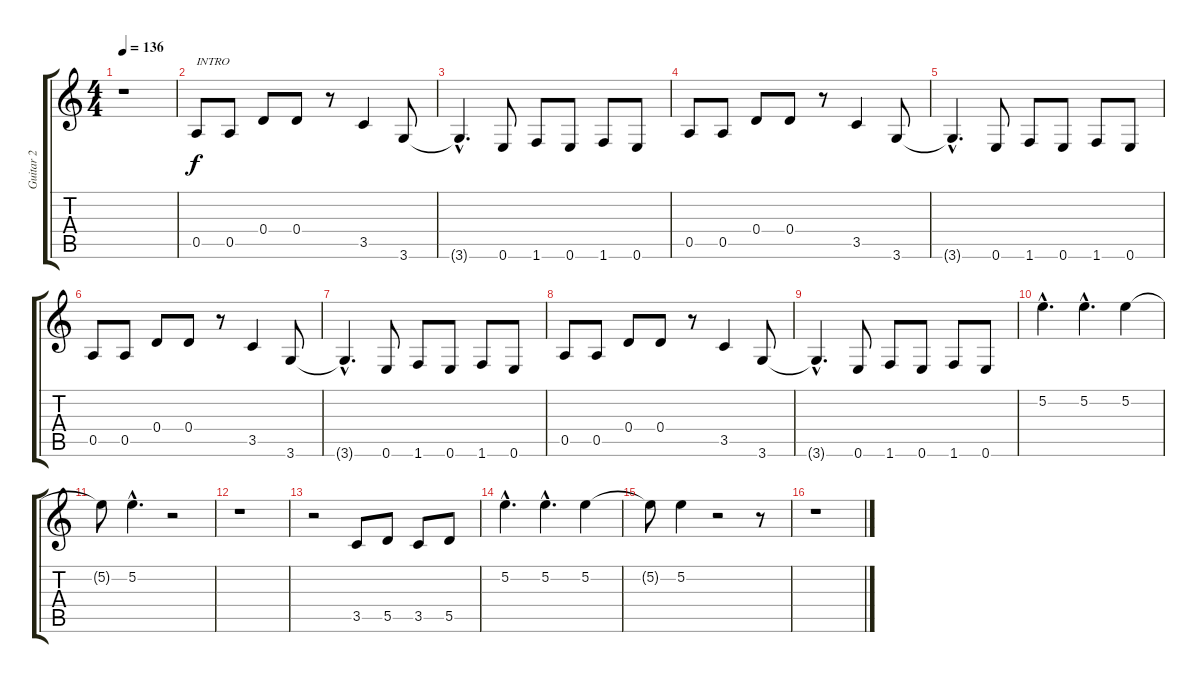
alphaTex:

\track ("Guitar 2" "Guitar 2") {instrument distortionguitar}
\staff {score tabs}
\tuning (E4 B3 G3 D3 A2 E2) {hide}
\ts (4 4)
\tempo 136
\clef g2
\ks c
r.1{dy f instrument distortionguitar} |
0.5.8{txt "INTRO"} 0.5.8 0.4.8 0.4.8 r.8 3.5.4 3.6.8 |
3.6{hac t}.4{d} 0.6.8 1.6.8 0.6.8 1.6.8 0.6.8 |
0.5.8 0.5.8 0.4.8 0.4.8 r.8 3.5.4 3.6.8 |
3.6{hac t}.4{d} 0.6.8 1.6.8 0.6.8 1.6.8 0.6.8 |
0.5.8 0.5.8 0.4.8 0.4.8 r.8 3.5.4 3.6.8 |
3.6{hac t}.4{d} 0.6.8 1.6.8 0.6.8 1.6.8 0.6.8 |
0.5.8 0.5.8 0.4.8 0.4.8 r.8 3.5.4 3.6.8 |
3.6{hac t}.4{d} 0.6.8 1.6.8 0.6.8 1.6.8 0.6.8 |
5.2{hac}.4{d} 5.2{hac}.4{d} 5.2.4 |
5.2{t}.8 5.2{hac}.4{d} r.2 |
r.1 |
r.2 3.5.8 5.5.8 3.5.8 5.5.8 |
5.2{hac}.4{d} 5.2{hac}.4{d} 5.2.4 |
5.2{t}.8 5.2.4 r.2 r.8 |
r.1
